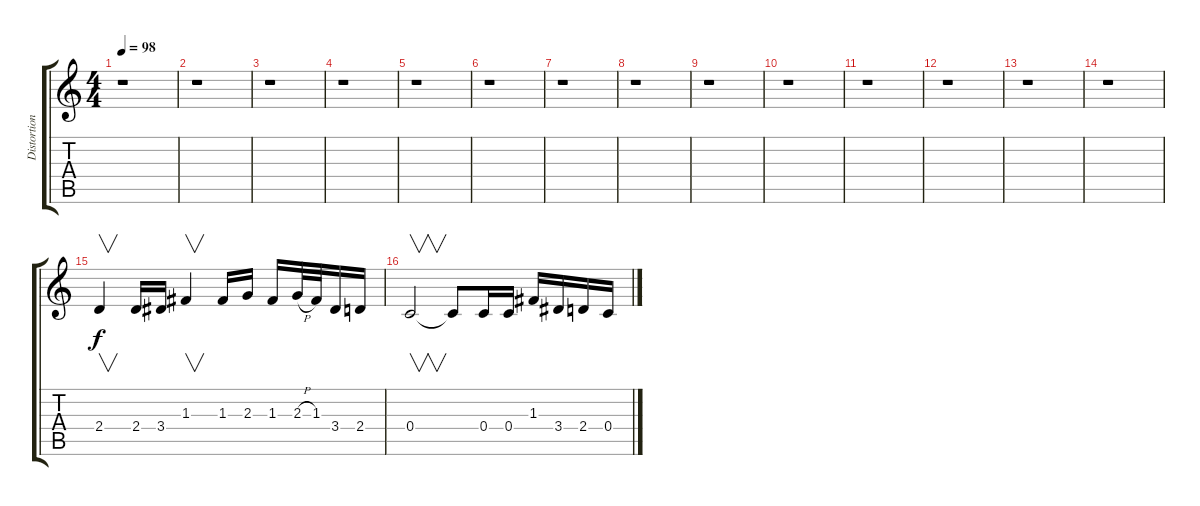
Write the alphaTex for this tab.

\track ("Distortion Guitar 2" "Distortion") {instrument distortionguitar}
\staff {score tabs}
\tuning (D4 A3 F3 C3 G2 D2) {hide}
\ts (4 4)
\tempo 98
\clef g2
\ks c
r.1{dy f} |
r.1 |
r.1 |
r.1 |
r.1 |
r.1 |
r.1 |
r.1 |
r.1 |
r.1 |
r.1 |
r.1 |
r.1 |
r.1 |
2.4.4{v volume 16} 2.4.16 3.4.16 1.3.4{v} 1.3.16 2.3.16 1.3.16 2.3{h}.32 1.3.32 3.4.16 2.4.16 |
0.4.2{v} 0.4{t}.8 0.4.16 0.4.16 1.3.16 3.4.16 2.4.16 0.4.16
